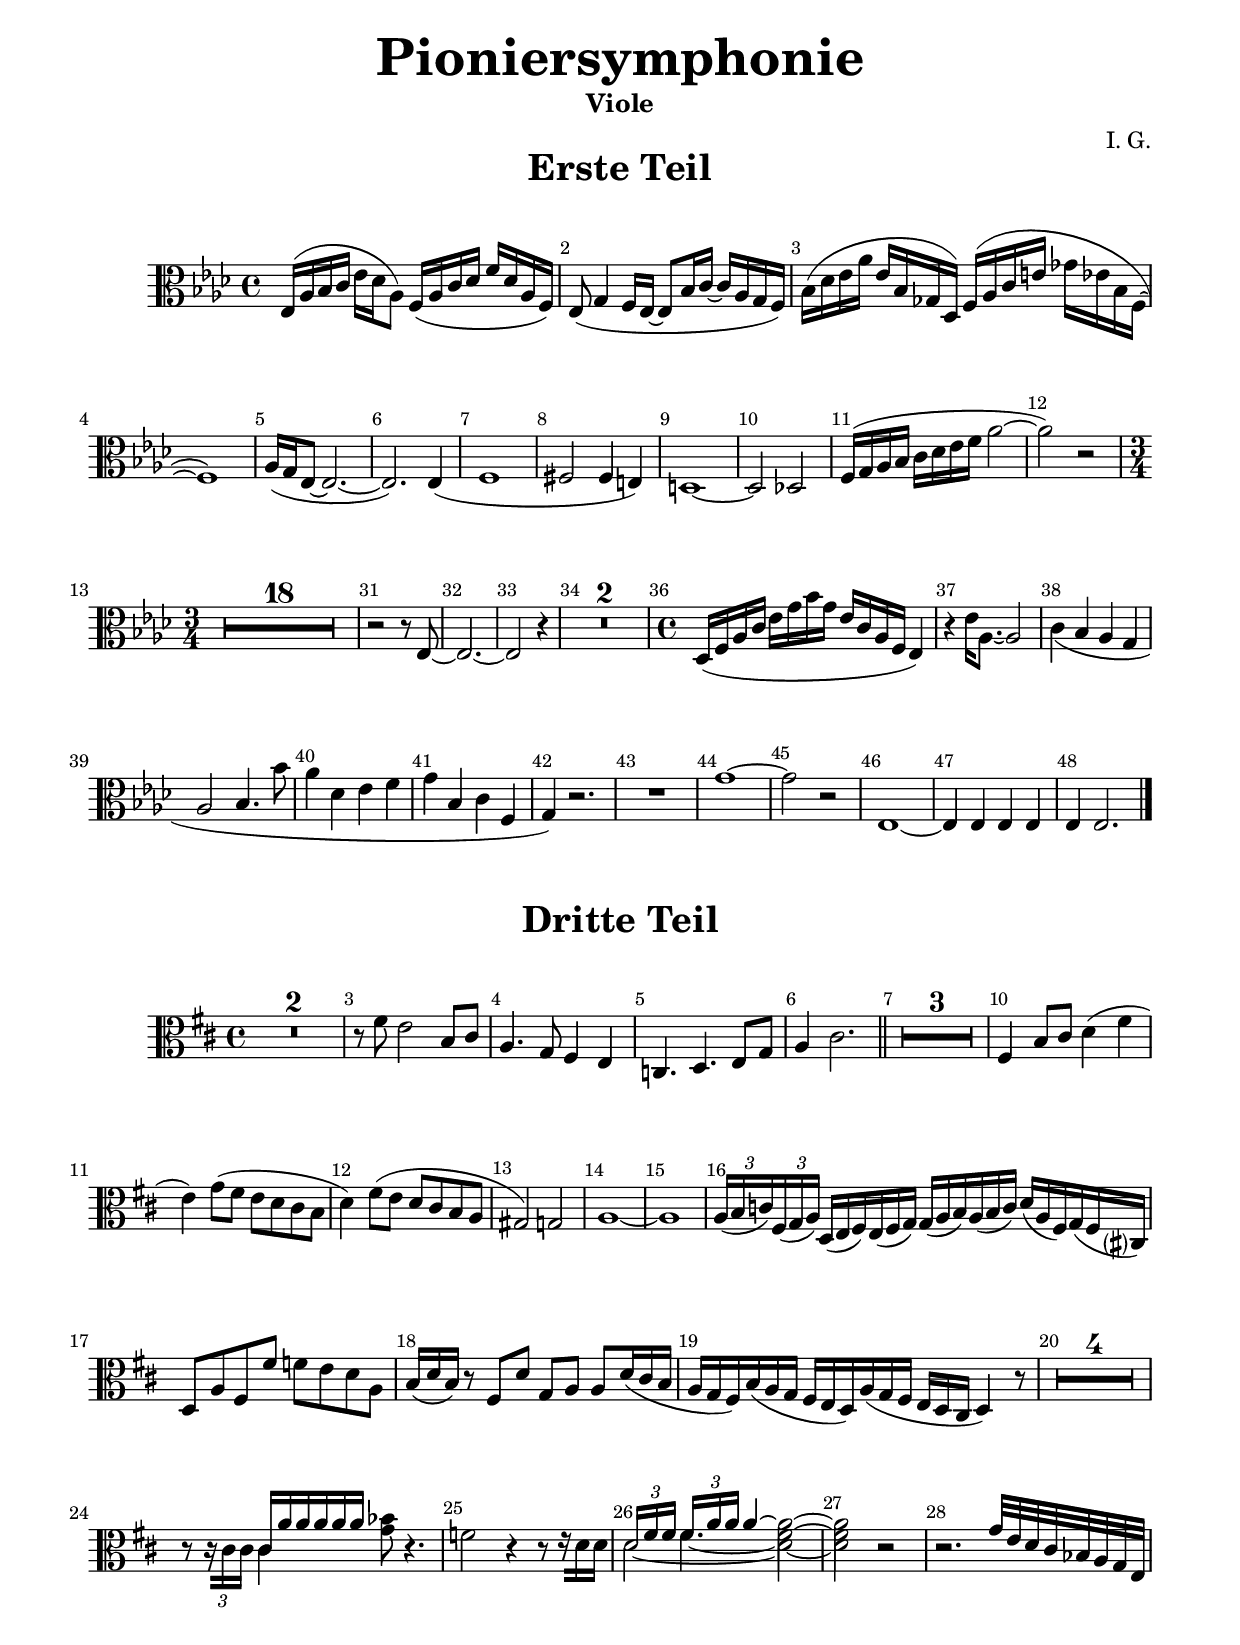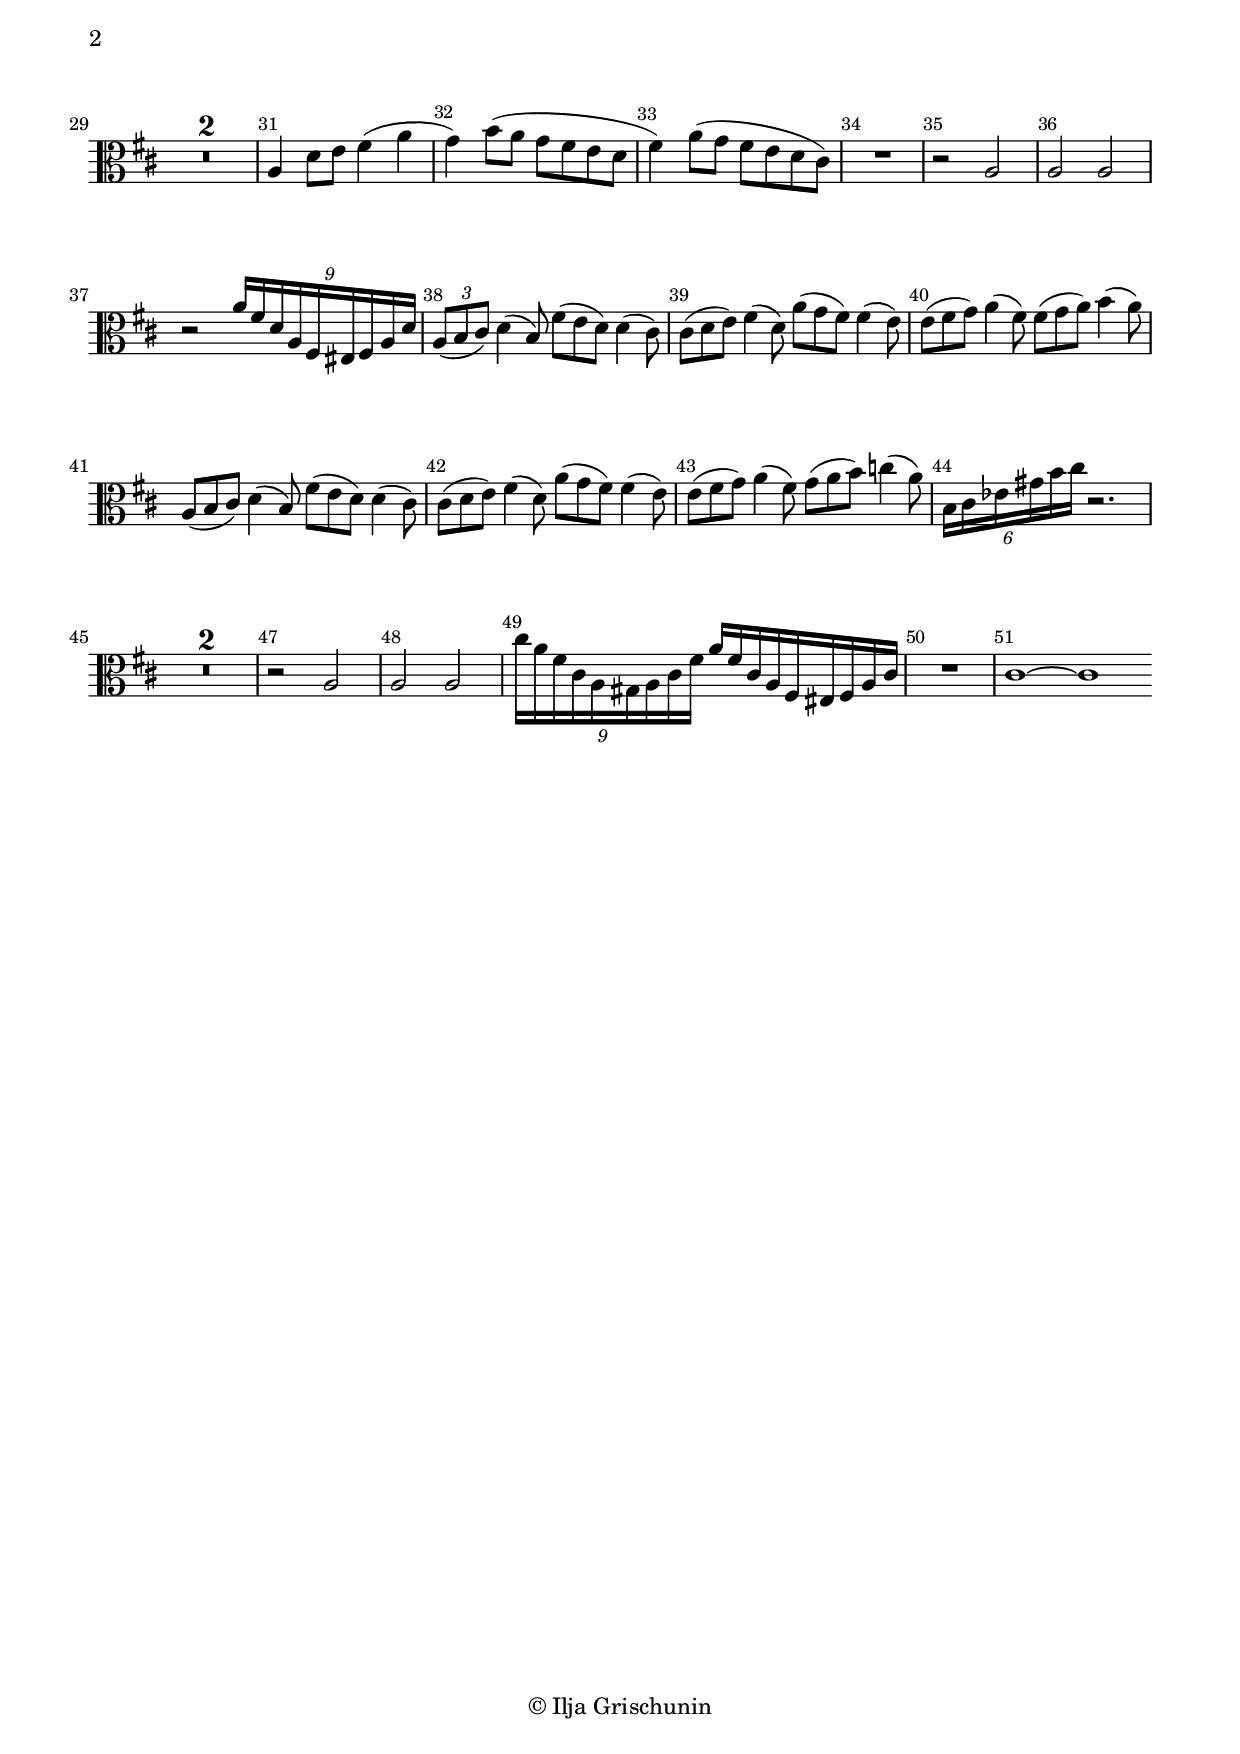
\version "2.19.15"

\language "deutsch"

%\header {
%  title = "Pioniersymphonie"
%  subtitle = "Viole"
%  %meter = "Grave"
%  composer = "I. G."
%  tagline = \markup {\char ##x00A9 "Ilja Grischunin"}
%}

#(ly:set-option 'relative-includes #t)

\paper {
  %#(set-paper-size "a4")
  top-system-spacing.basic-distance = #15
  top-markup-spacing.basic-distance = #5
  markup-system-spacing.basic-distance = #15
  system-system-spacing.basic-distance = #18
  last-bottom-spacing.basic-distance = #15
  left-margin = 15
  right-margin = 15
  %two-sided = ##t
  %inner-margin = 25
  %outer-margin = 15
}

\layout {
  indent = 10
  \context {
    \Score
    \override BarNumber.break-visibility = ##(#f #t #t)
    %\remove "Bar_number_engraver"
  }
}

\version "2.19.15"

\language "deutsch"

vleMusic = \relative {
  \key as \major
  \time 4/4
  \set beamExceptions = #'()
  \set baseMoment = #(ly:make-moment 1/4)
  \set beatStructure = #'(1 1 1 1)
  \clef alto
  \compressFullBarRests
  \override MultiMeasureRest.expand-limit = #2
  es16( as b c es des as8) f16( as c des f des as f)
  es8( g4 f16 es~ es8 b'16 c~ c as g f)
  b( des es as es b ges des) f( as c e ges es b f~ f1)
  as16( g es8~ es2.~ es) es4( f1 fis2 fis4 e) d1~ d2 des
  f16( g as b c des es f as2~ as) r
  \time 3/4
  R2.*18 r2 r8 es,8~ es2.~ es2 r4 R2.*2
  \time 4/4
  des16_( f as c es g b g es c as f es4)
  r4 es'16 as,8.~ as2 c4_( b as g as2 b4. b'8 as4 des, es f
  g b, c f, g) r2. R1 g'1~ g2 r es,1~ es4 es es es es es2.
  \bar "|."
}

vleMusicDrei = \relative {
  \key h \minor
  \time 4/4
  \set beamExceptions = #'()
  \set baseMoment = #(ly:make-moment 1/4)
  \set beatStructure = #'(1 1 1 1)
  \clef alto
  \compressFullBarRests
  \override MultiMeasureRest.expand-limit = #2
  R1*2 r8 fis' e2 h8 cis a4. g8 fis4 e c4. d e8 g a4 cis2.
  \bar "||"
  \unset beamExceptions
  R1*3 fis,4 h8 cis d4( fis e) g8( fis e d cis h d4) fis8( e d cis h a
  gis2) g a1~ a
  \tuplet 3/2 8 {
    \omit TupletBracket
    a16( h c) fis,( g a)
    \omit TupletNumber
    d,( e fis) e( fis g) g( a h) a( h c) d( a fis) g( fis cis?)
  }
  d8 a' fis fis' f e d a
  \tuplet 3/2 {h16( d h)} r8 fis d' g, a a
  \tuplet 3/2 8 {
    d16( cis h
    a g fis) h( a g fis e d) a'( g fis e d cis
  }
  d4) r8 R1*4 r8
  <<
    {
      \omit TupletBracket
      \omit TupletNumber
      s8 \tuplet 3/2 8 {cis'16 a' a a a a}
    }
    \\
    {
      \omit TupletBracket
      \tuplet 3/2 {r16[ cis, cis]} cis4
    }
  >>
  <g' b>8 r4. f2 r4 r8 \tuplet 3/2 {r16[ d d]}
  \mergeDifferentlyHeadedOn
  \mergeDifferentlyDottedOn
  <<
    {
      s8 \tuplet 3/2 {fis16 a a} a4~
      \stemDown
      a2~ a
    }
    \\
    {
      \voiceOne
      \tuplet 3/2 {d,16 fis fis}
      \stemDown
      fis4._~ fis2~ fis
    }
    \\
    {
      \voiceTwo
      d2~ d~ d
    }
  >>
  r2 r2. g32 e d cis b a g e R1*2
  a4 d8 e fis4( a g) h8( a g fis e d fis4) a8( g fis e d cis)
  R1 r2 a a a r
  \undo \omit TupletNumber
  \tuplet 9/8 2 {a'16 fis d a fis eis fis a d}
  \tuplet 3/2 4 {
    a8( h cis)
    \omit TupletNumber
    d4( h8) fis'( e d) d4( cis8) cis( d e) fis4( d8) a'( g fis) fis4( e8)
    e( fis g) a4( fis8) fis( g a) h4( a8)
    a,8( h cis) d4( h8) fis'( e d) d4( cis8)
    cis( d e) fis4( d8) a'( g fis) fis4( e8)
    e( fis g) a4( fis8) g( a h) c4( a8)
  }
  \undo \omit TupletNumber
  \tuplet 6/4 {h,16 cis es gis h cis} r2. R1*2 r2 a, a a
  \tuplet 9/8 2 {
    cis'16 a fis cis a gis a cis fis
    \omit TupletNumber
    a fis cis a fis eis fis a cis
  }
  R1
  \cadenzaOn
  cis1~ cis  s4. s16
  \cadenzaOff
}

vleMusicVier = \relative {
  \key as \major
  \time 3/4
  \set beamExceptions = #'()
  \set baseMoment = #(ly:make-moment 1/4)
  \set beatStructure = #'(1 1 1 1)
  \clef alto
  \compressFullBarRests
  \override MultiMeasureRest.expand-limit = #2
}


\book {
  \paper {
    print-all-headers = ##t
  }
  \header {
    title = \markup {\fontsize #3 "Pioniersymphonie"}
    subtitle = "Viole"
    %meter = "Grave"
    composer = "I. G."
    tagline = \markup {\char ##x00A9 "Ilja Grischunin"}
  }
  
  %%%%%%%%%%%%%%%%%%%%%%%%%% ERsTE TEIL %%%%%%%%%%%%%%%%%%%%%%%%%%
  \score {
    \new Staff
    \vleMusic
    \header {
      title = "Erste Teil"
      subtitle = ##f
      composer = ##f
      %breakbefore = ##t
    }
  }
  
  %%%%%%%%%%%%%%%%%%%%%%%%%% DRITTE TEIL %%%%%%%%%%%%%%%%%%%%%%%%%%
  \score {
    \new Staff
    \vleMusicDrei
    \header {
      title = "Dritte Teil"
      subtitle = ##f
      composer = ##f
      %breakbefore = ##t
    }
  }
  
  %%%%%%%%%%%%%%%%%%%%%%%%%% VIERTE TEIL %%%%%%%%%%%%%%%%%%%%%%%%%%
  \score {
    \new Staff
    \vleMusicVier
    \header {
      title = "Vierte Teil"
      subtitle = ##f
      composer = ##f
      %breakbefore = ##t
    }
  }
  
}